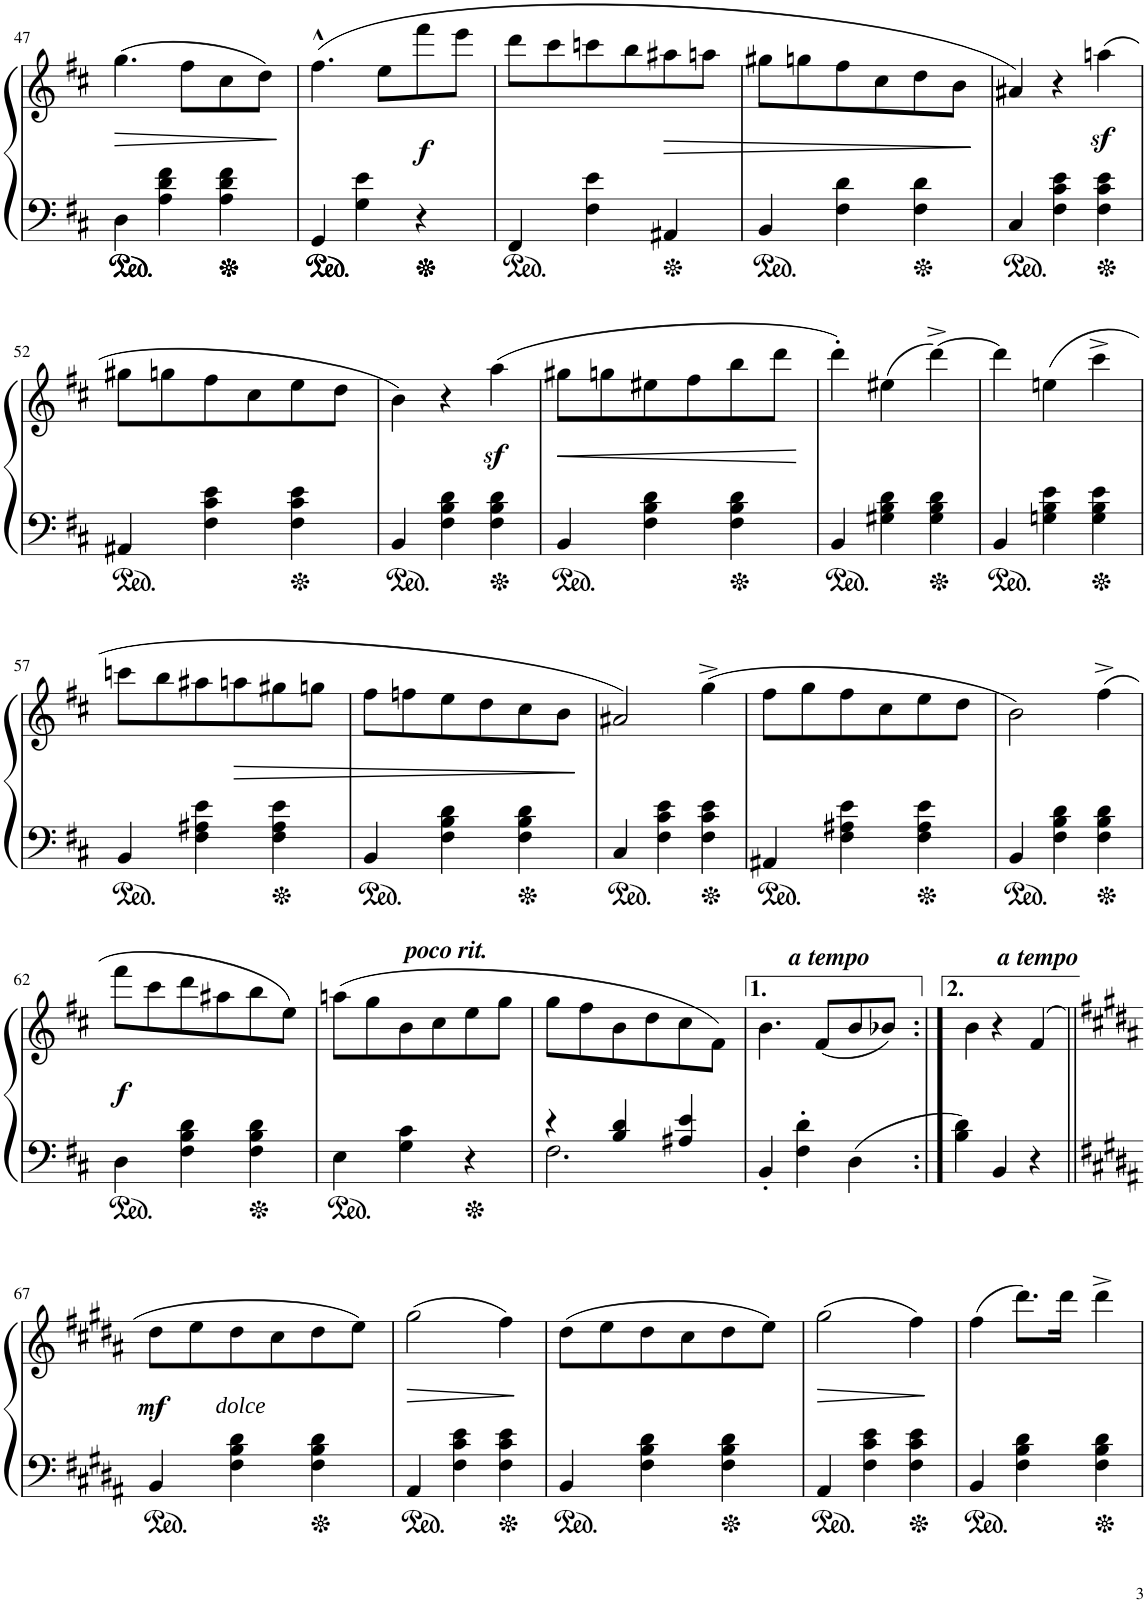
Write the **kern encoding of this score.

**kern	**kern	**dynam
*part1	*part1	*part1
*staff2	*staff1	*staff1/2
*I"Piano	*	*
*I'Pno	*	*
!!LO:PB:g=z
*clefF4	*clefG2	*
*k[f#c#]	*k[f#c#]	*
*M3/4	*M3/4	*
=47	=47	=47
!	!	!LO:HP:b
4D\	(4.gg\	>
4A\ 4d\ 4f#\	.	.
.	8ff#\L	.
4A\ 4d\ 4f#\	8cc#\	.
.	8dd\J)	.
.	.	]
=48	=48	=48
4GG/	(4.ff#^^\	.
4G\ 4e\	.	.
.	8ee\L	.
!	!	!LO:DY:b
4r	8fff#\	f
.	8eee\J	.
=49	=49	=49
4FF#/	8ddd\L	.
.	8ccc#\	.
4F#\ 4e\	8cccn\	.
.	8bb\	.
!	!	!LO:HP:b
4AA#X/	8aa#X\	>
.	8aan\J	.
=50	=50	=50
4BB/	8gg#X\L	.
.	8ggn\	.
4F#\ 4d\	8ff#\	.
.	8cc#\	.
4F#\ 4d\	8dd\	.
.	8b\J	.
.	.	]
=51	=51	=51
4C#/	4a#X/)	.
4F#\ 4c#\ 4e\	4r	.
4F#\ 4c#\ 4e\	(4aanz<\	.
!!LO:LB:g=z
=52	=52	=52
4AA#X/	8gg#X\L	.
.	8ggn\	.
4F#\ 4c#\ 4e\	8ff#\	.
.	8cc#\	.
4F#\ 4c#\ 4e\	8ee\	.
.	8dd\J	.
=53	=53	=53
4BB/	4b\)	.
4F#\ 4B\ 4d\	4r	.
4F#\ 4B\ 4d\	(4aaz<\	.
=54	=54	=54
!	!	!LO:HP:b
4BB/	8gg#X\L	<
.	8ggn\	.
4F#\ 4B\ 4d\	8ee#X\	.
.	8ff#\	.
4F#\ 4B\ 4d\	8bb\	.
.	8ddd\J	.
.	.	[
=55	=55	=55
4BB/	4ddd'\)	.
4G#X\ 4B\ 4d\	(4ee#X\	.
4G#\ 4B\ 4d\	[4ddd^\)	.
=56	=56	=56
4BB/	4ddd\]	.
4Gn\ 4B\ 4e\	(4een\	.
4G\ 4B\ 4e\	4ccc#^\	.
!!LO:LB:g=z
=57	=57	=57
4BB/	8cccn\L	.
.	8bb\	.
4F#\ 4A#X\ 4e\	8aa#X\	.
!	!	!LO:HP:b
.	8aan\	>
4F#\ 4A#\ 4e\	8gg#X\	.
.	8ggn\J	.
=58	=58	=58
4BB/	8ff#\L	.
.	8ffn\	.
4F#\ 4B\ 4d\	8ee\	.
.	8dd\	.
4F#\ 4B\ 4d\	8cc#\	.
.	8b\J	.
.	.	]
=59	=59	=59
4C#/	2a#X/)	.
4F#\ 4c#\ 4e\	.	.
4F#\ 4c#\ 4e\	(4gg^\	.
=60	=60	=60
4AA#X/	8ff#\L	.
.	8gg\	.
4F#\ 4A#X\ 4e\	8ff#\	.
.	8cc#\	.
4F#\ 4A#\ 4e\	8ee\	.
.	8dd\J	.
=61	=61	=61
4BB/	2b\)	.
4F#\ 4B\ 4d\	.	.
4F#\ 4B\ 4d\	(4ff#^\	.
!!LO:LB:g=z
=62	=62	=62
!	!	!LO:DY:b
4D\	8fff#\L	f
.	8ccc#\	.
4F#\ 4B\ 4d\	8ddd\	.
.	8aa#X\	.
4F#\ 4B\ 4d\	8bb\	.
.	8ee\J)	.
=63	=63	=63
4E\	(8aan\L	.
.	8gg\	.
!	!LO:TX:a:Bi:t=poco rit.	!
4G\ 4c#\	8b\	.
.	8cc#\	.
4r	8ee\	.
.	8gg\J	.
=64	=64	=64
*^	*	*
4r	2.F#\	8gg\L	.
.	.	8ff#\	.
4B/ 4d/	.	8b\	.
.	.	8dd\	.
4A#X/ 4e/	.	8cc#\	.
.	.	8f#\J)	.
*v	*v	*	*
=65	=65	=65
4BB'/	4.b\	.
4F#\' 4d\'	.	.
!	!LO:TX:a:Bi:t=a tempo	!
.	(8f#/L	.
4D\	8b/	.
.	8b-X/J)	.
=66:|!	=66:|!	=66:|!
4B\ 4d\	4b\	.
4BB/	4r	.
!	!LO:TX:a:Bi:t=a tempo	!
4r	(4f#/	.
!!LO:LB:g=z
=67||	=67||	=67||
*k[f#c#g#d#a#]	*k[f#c#g#d#a#]	*
!	!	!LO:DY:b
4BB/	8dd#\L	mf
.	8ee\	.
!LO:TX:a:i:t=dolce	!	!
4F#\ 4B\ 4d#\	8dd#\	.
.	8cc#\	.
4F#\ 4B\ 4d#\	8dd#\	.
.	8ee\J)	.
=68	=68	=68
!	!	!LO:HP:b
4AA#/	(2gg#\	>
4F#\ 4c#\ 4e\	.	.
4F#\ 4c#\ 4e\	4ff#\)	.
.	.	]
=69	=69	=69
4BB/	(8dd#\L	.
.	8ee\	.
4F#\ 4B\ 4d#\	8dd#\	.
.	8cc#\	.
4F#\ 4B\ 4d#\	8dd#\	.
.	8ee\J)	.
=70	=70	=70
!	!	!LO:HP:b
4AA#/	(2gg#\	>
4F#\ 4c#\ 4e\	.	.
4F#\ 4c#\ 4e\	4ff#\)	.
.	.	]
=71	=71	=71
4BB/	(4ff#\	.
4F#\ 4B\ 4d#\	8.ddd#\L)	.
.	16ddd#\Jk	.
4F#\ 4B\ 4d#\	4ddd#^\	.
=	=	=
*-	*-	*-
